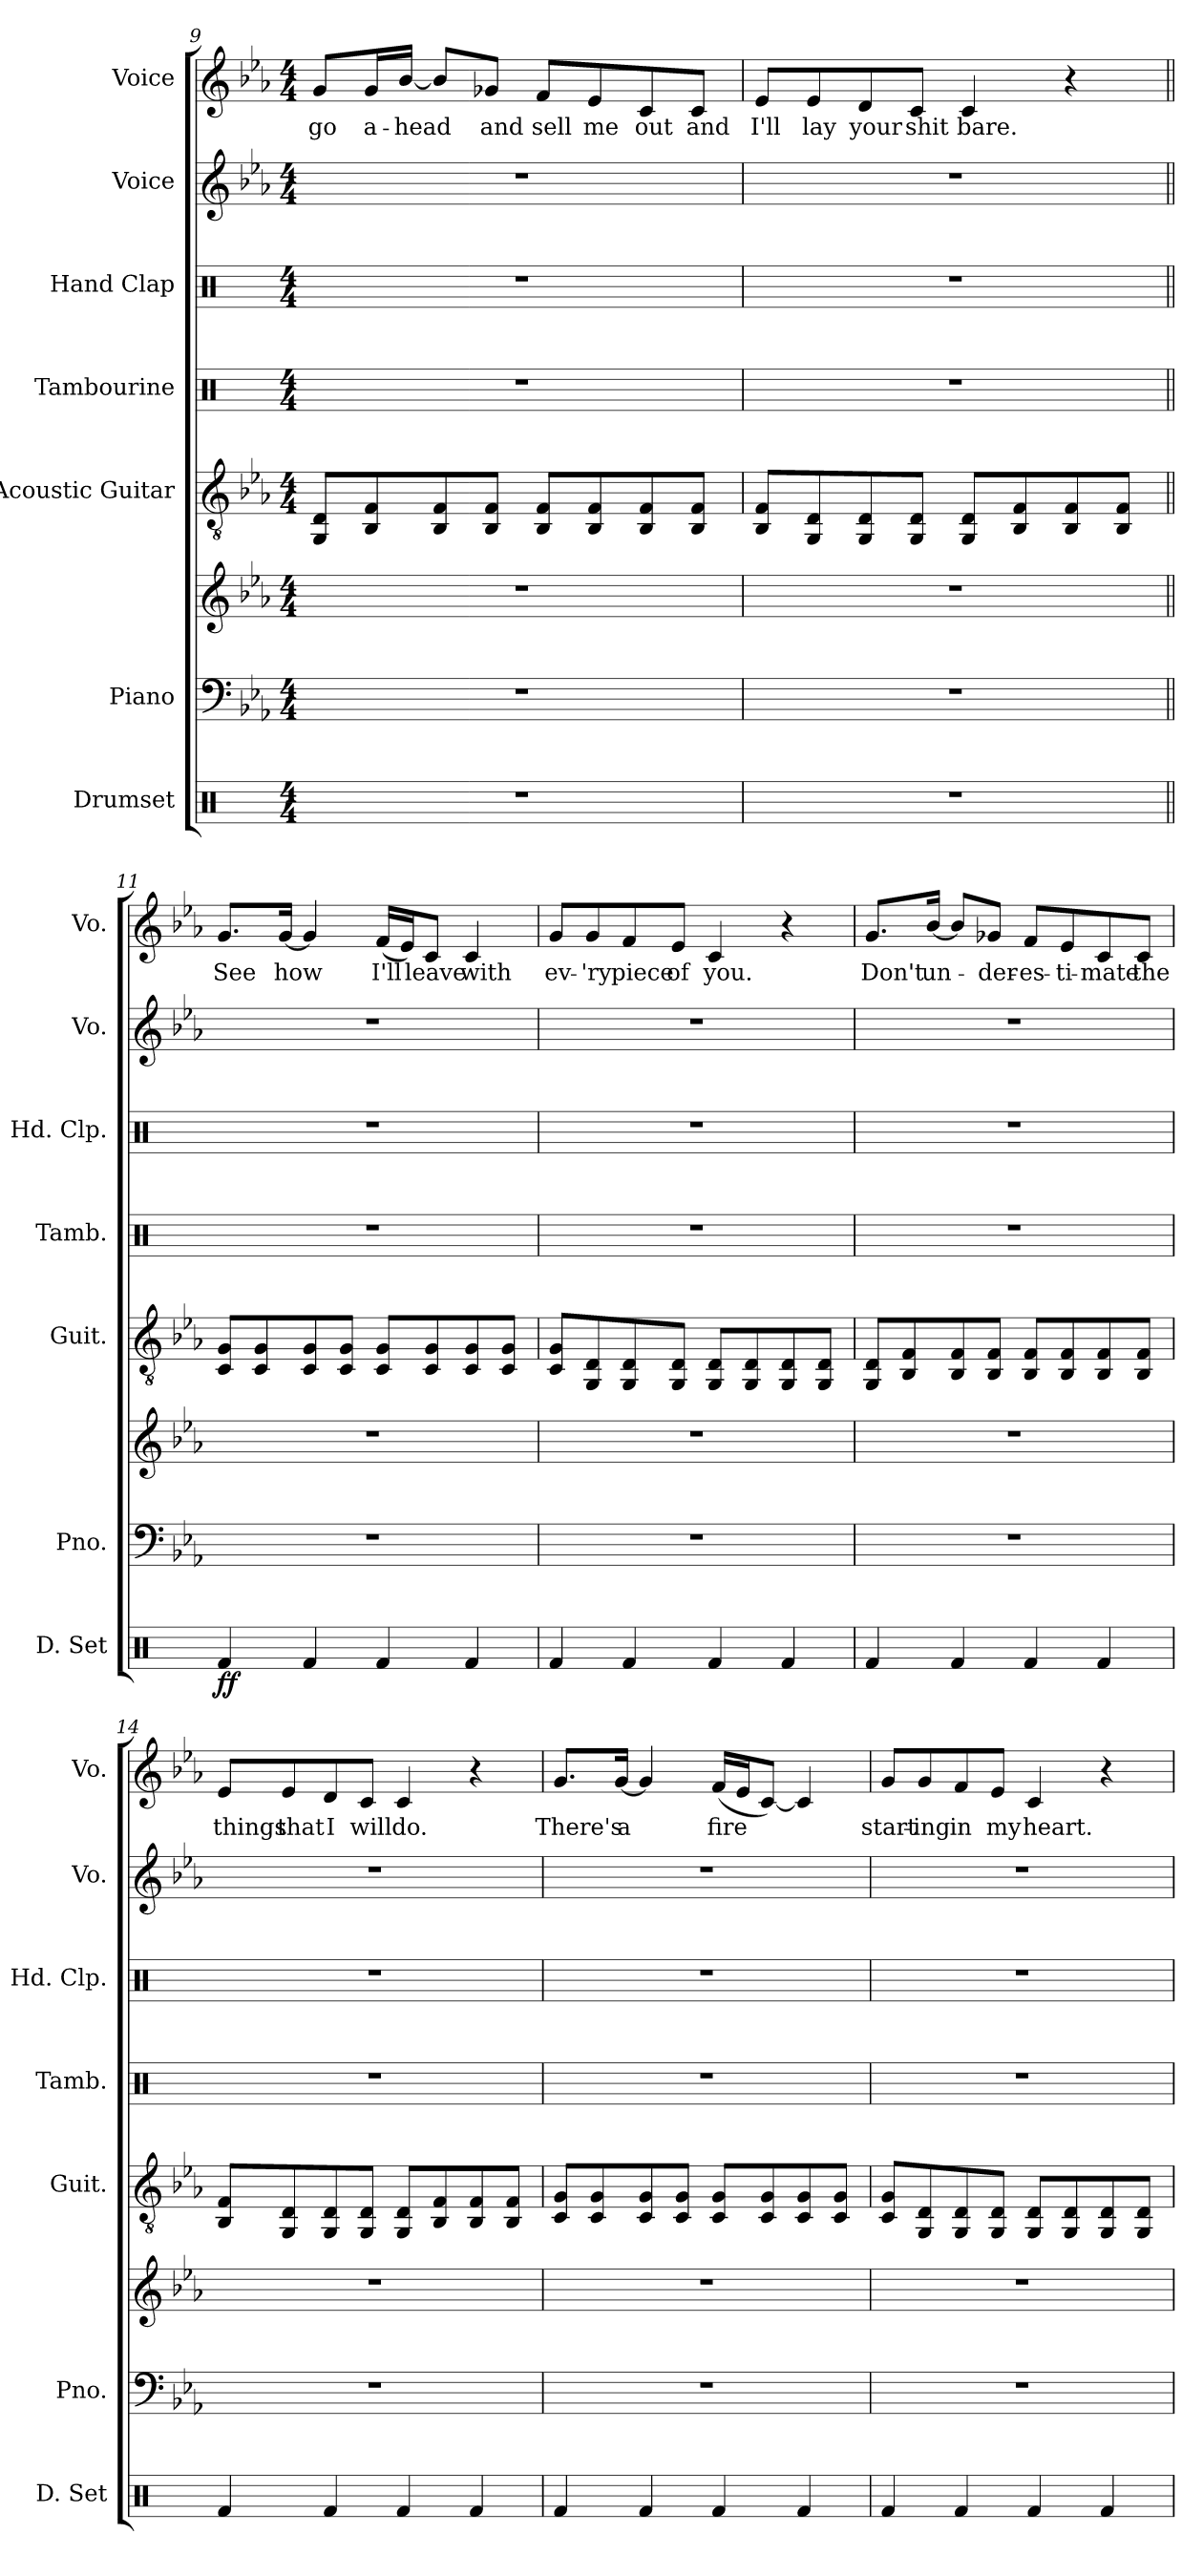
**kern	**dynam	**kern	**kern	**kern	**kern	**kern	**kern	**kern	**text
*part7	*part7	*part6	*part6	*part5	*part4	*part3	*part2	*part1	*part1
*staff8	*staff8	*staff7	*staff6	*staff5	*staff4	*staff3	*staff2	*staff1	*staff1
*I"Drumset	*	*I"Piano	*	*I"Acoustic Guitar	*I"Tambourine	*I"Hand Clap	*I"Voice	*I"Voice	*
*I'D. Set	*	*I'Pno.	*	*I'Guit.	*I'Tamb.	*I'Hd. Clp.	*I'Vo.	*I'Vo.	*
!!LO:LB:g=z
*clefX	*	*clefF4	*clefG2	*clefGv2	*clefX	*clefX	*clefG2	*clefG2	*
*k[]	*	*k[b-e-a-]	*k[b-e-a-]	*k[b-e-a-]	*k[]	*k[]	*k[b-e-a-]	*k[b-e-a-]	*
*M4/4	*	*M4/4	*M4/4	*M4/4	*M4/4	*M4/4	*M4/4	*M4/4	*
=9	=9	=9	=9	=9	=9	=9	=9	=9	=9
!	!	!	!	!	!	!	!	!	!LO:LY:b
1r	.	1r	1r	8GG/ 8D/L	1r	1r	1r	8g/L	go
!	!	!	!	!	!	!	!	!	!LO:LY:b
.	.	.	.	8BB-/ 8F/	.	.	.	16g/L	a-
!	!	!	!	!	!	!	!	!	!LO:LY:b
.	.	.	.	.	.	.	.	[16b-/JJ	-head
.	.	.	.	8BB-/ 8F/	.	.	.	8b-/L]	.
!	!	!	!	!	!	!	!	!	!LO:LY:b
.	.	.	.	8BB-/ 8F/J	.	.	.	8g-X/J	and
!	!	!	!	!	!	!	!	!	!LO:LY:b
.	.	.	.	8BB-/ 8F/L	.	.	.	8f/L	sell
!	!	!	!	!	!	!	!	!	!LO:LY:b
.	.	.	.	8BB-/ 8F/	.	.	.	8e-/	me
!	!	!	!	!	!	!	!	!	!LO:LY:b
.	.	.	.	8BB-/ 8F/	.	.	.	8c/	out
!	!	!	!	!	!	!	!	!	!LO:LY:b
.	.	.	.	8BB-/ 8F/J	.	.	.	8c/J	and
=10	=10	=10	=10	=10	=10	=10	=10	=10	=10
!	!	!	!	!	!	!	!	!	!LO:LY:b
1r	.	1r	1r	8BB-/ 8F/L	1r	1r	1r	8e-/L	I'll
!	!	!	!	!	!	!	!	!	!LO:LY:b
.	.	.	.	8GG/ 8D/	.	.	.	8e-/	lay
!	!	!	!	!	!	!	!	!	!LO:LY:b
.	.	.	.	8GG/ 8D/	.	.	.	8d/	your
!	!	!	!	!	!	!	!	!	!LO:LY:b
.	.	.	.	8GG/ 8D/J	.	.	.	8c/J	shit
!	!	!	!	!	!	!	!	!	!LO:LY:b
.	.	.	.	8GG/ 8D/L	.	.	.	4c/	bare.
.	.	.	.	8BB-/ 8F/	.	.	.	.	.
.	.	.	.	8BB-/ 8F/	.	.	.	4r	.
.	.	.	.	8BB-/ 8F/J	.	.	.	.	.
!!LO:LB:g=z
=11||	=11||	=11||	=11||	=11||	=11||	=11||	=11||	=11||	=11||
!	!LO:DY:b	!	!	!	!	!	!	!	!LO:LY:b
4Rf/	ff	1r	1r	8C/ 8G/L	1r	1r	1r	8.g/L	See
.	.	.	.	8C/ 8G/	.	.	.	.	.
!	!	!	!	!	!	!	!	!	!LO:LY:b
.	.	.	.	.	.	.	.	[16g/Jk	how
4Rf/	.	.	.	8C/ 8G/	.	.	.	4g/]	.
.	.	.	.	8C/ 8G/J	.	.	.	.	.
!	!	!	!	!	!	!	!	!	!LO:LY:b
4Rf/	.	.	.	8C/ 8G/L	.	.	.	(16f/LL	I'll
.	.	.	.	.	.	.	.	16e-/J)	.
!	!	!	!	!	!	!	!	!	!LO:LY:b
.	.	.	.	8C/ 8G/	.	.	.	8c/J	leave
!	!	!	!	!	!	!	!	!	!LO:LY:b
4Rf/	.	.	.	8C/ 8G/	.	.	.	4c/	with
.	.	.	.	8C/ 8G/J	.	.	.	.	.
=12	=12	=12	=12	=12	=12	=12	=12	=12	=12
!	!	!	!	!	!	!	!	!	!LO:LY:b
4Rf/	.	1r	1r	8C/ 8G/L	1r	1r	1r	8g/L	ev-
!	!	!	!	!	!	!	!	!	!LO:LY:b
.	.	.	.	8GG/ 8D/	.	.	.	8g/	-'ry
!	!	!	!	!	!	!	!	!	!LO:LY:b
4Rf/	.	.	.	8GG/ 8D/	.	.	.	8f/	piece
!	!	!	!	!	!	!	!	!	!LO:LY:b
.	.	.	.	8GG/ 8D/J	.	.	.	8e-/J	of
!	!	!	!	!	!	!	!	!	!LO:LY:b
4Rf/	.	.	.	8GG/ 8D/L	.	.	.	4c/	you.
.	.	.	.	8GG/ 8D/	.	.	.	.	.
4Rf/	.	.	.	8GG/ 8D/	.	.	.	4r	.
.	.	.	.	8GG/ 8D/J	.	.	.	.	.
!!LO:PB:g=z
=13	=13	=13	=13	=13	=13	=13	=13	=13	=13
!	!	!	!	!	!	!	!	!	!LO:LY:b
4Rf/	.	1r	1r	8GG/ 8D/L	1r	1r	1r	8.g/L	Don't
.	.	.	.	8BB-/ 8F/	.	.	.	.	.
!	!	!	!	!	!	!	!	!	!LO:LY:b
.	.	.	.	.	.	.	.	[16b-/Jk	un-
4Rf/	.	.	.	8BB-/ 8F/	.	.	.	8b-/L]	.
!	!	!	!	!	!	!	!	!	!LO:LY:b
.	.	.	.	8BB-/ 8F/J	.	.	.	8g-X/J	-der-
!	!	!	!	!	!	!	!	!	!LO:LY:b
4Rf/	.	.	.	8BB-/ 8F/L	.	.	.	8f/L	-es-
!	!	!	!	!	!	!	!	!	!LO:LY:b
.	.	.	.	8BB-/ 8F/	.	.	.	8e-/	-ti-
!	!	!	!	!	!	!	!	!	!LO:LY:b
4Rf/	.	.	.	8BB-/ 8F/	.	.	.	8c/	-mate
!	!	!	!	!	!	!	!	!	!LO:LY:b
.	.	.	.	8BB-/ 8F/J	.	.	.	8c/J	the
=14	=14	=14	=14	=14	=14	=14	=14	=14	=14
!	!	!	!	!	!	!	!	!	!LO:LY:b
4Rf/	.	1r	1r	8BB-/ 8F/L	1r	1r	1r	8e-/L	things
!	!	!	!	!	!	!	!	!	!LO:LY:b
.	.	.	.	8GG/ 8D/	.	.	.	8e-/	that
!	!	!	!	!	!	!	!	!	!LO:LY:b
4Rf/	.	.	.	8GG/ 8D/	.	.	.	8d/	I
!	!	!	!	!	!	!	!	!	!LO:LY:b
.	.	.	.	8GG/ 8D/J	.	.	.	8c/J	will
!	!	!	!	!	!	!	!	!	!LO:LY:b
4Rf/	.	.	.	8GG/ 8D/L	.	.	.	4c/	do.
.	.	.	.	8BB-/ 8F/	.	.	.	.	.
4Rf/	.	.	.	8BB-/ 8F/	.	.	.	4r	.
.	.	.	.	8BB-/ 8F/J	.	.	.	.	.
!!LO:LB:g=z
=15	=15	=15	=15	=15	=15	=15	=15	=15	=15
!	!	!	!	!	!	!	!	!	!LO:LY:b
4Rf/	.	1r	1r	8C/ 8G/L	1r	1r	1r	8.g/L	There's
.	.	.	.	8C/ 8G/	.	.	.	.	.
!	!	!	!	!	!	!	!	!	!LO:LY:b
.	.	.	.	.	.	.	.	[16g/Jk	a
4Rf/	.	.	.	8C/ 8G/	.	.	.	4g/]	.
.	.	.	.	8C/ 8G/J	.	.	.	.	.
!	!	!	!	!	!	!	!	!	!LO:LY:b
4Rf/	.	.	.	8C/ 8G/L	.	.	.	(16f/LL	fire
.	.	.	.	.	.	.	.	16e-/J	.
.	.	.	.	8C/ 8G/	.	.	.	[8c/J)	.
4Rf/	.	.	.	8C/ 8G/	.	.	.	4c/]	.
.	.	.	.	8C/ 8G/J	.	.	.	.	.
=16	=16	=16	=16	=16	=16	=16	=16	=16	=16
!	!	!	!	!	!	!	!	!	!LO:LY:b
4Rf/	.	1r	1r	8C/ 8G/L	1r	1r	1r	8g/L	start-
!	!	!	!	!	!	!	!	!	!LO:LY:b
.	.	.	.	8GG/ 8D/	.	.	.	8g/	-ing
!	!	!	!	!	!	!	!	!	!LO:LY:b
4Rf/	.	.	.	8GG/ 8D/	.	.	.	8f/	in
!	!	!	!	!	!	!	!	!	!LO:LY:b
.	.	.	.	8GG/ 8D/J	.	.	.	8e-/J	my
!	!	!	!	!	!	!	!	!	!LO:LY:b
4Rf/	.	.	.	8GG/ 8D/L	.	.	.	4c/	heart.
.	.	.	.	8GG/ 8D/	.	.	.	.	.
4Rf/	.	.	.	8GG/ 8D/	.	.	.	4r	.
.	.	.	.	8GG/ 8D/J	.	.	.	.	.
=	=	=	=	=	=	=	=	=	=
*-	*-	*-	*-	*-	*-	*-	*-	*-	*-
